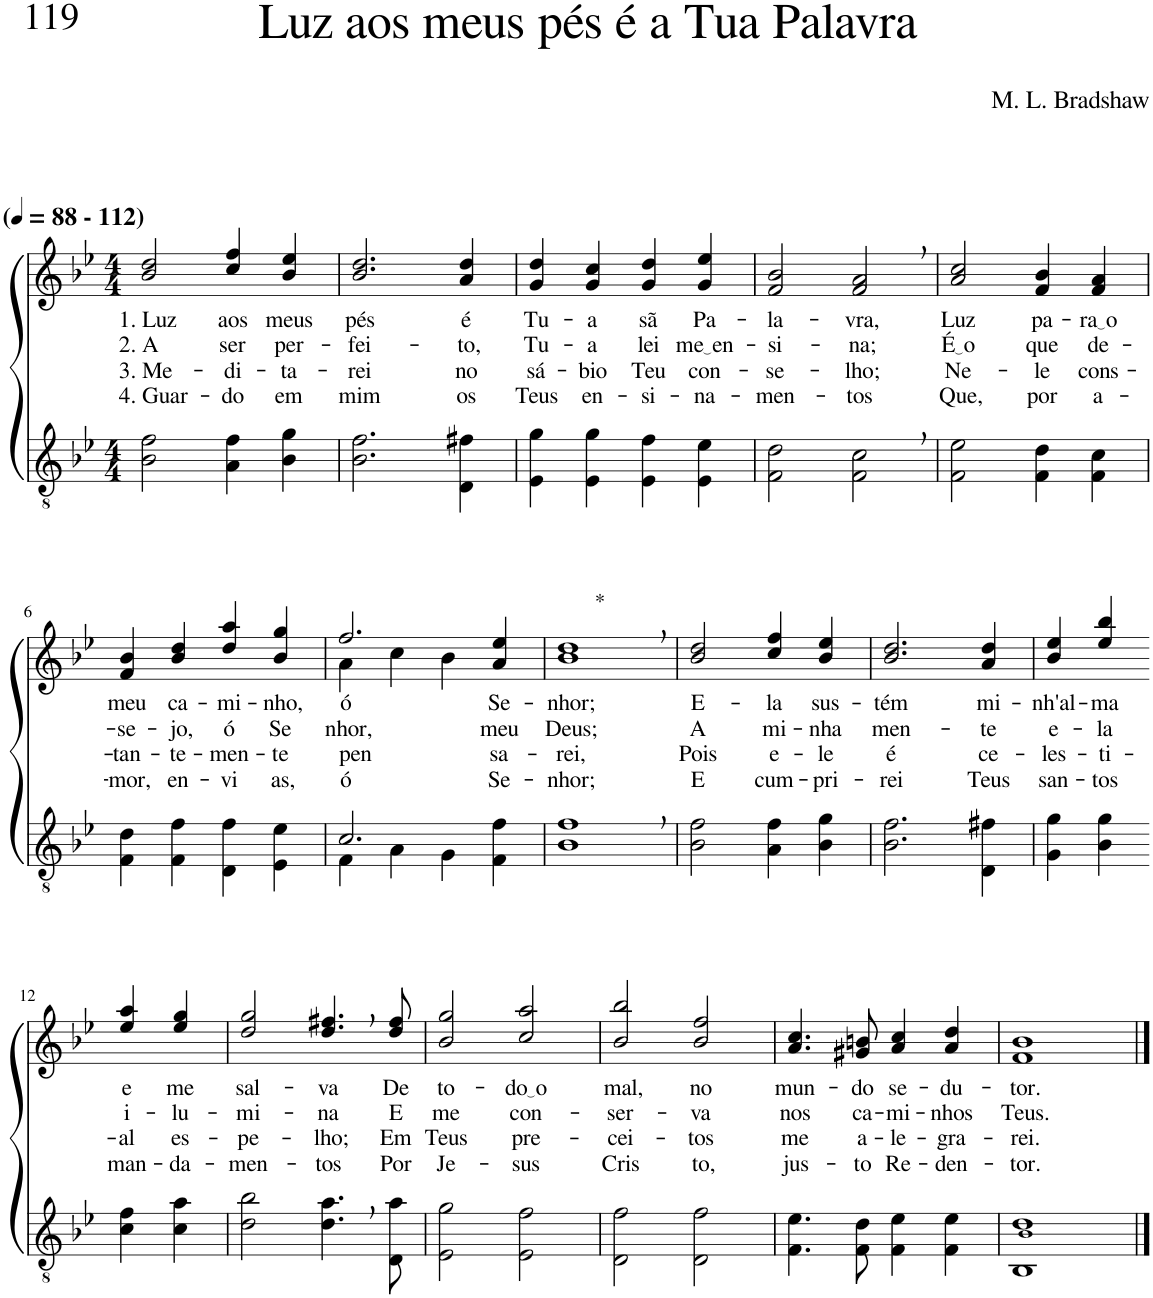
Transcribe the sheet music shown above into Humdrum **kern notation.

**kern	**kern	**text	**text	**text	**text
*part2	*part1	*part1	*part1	*part1	*part1
*staff2	*staff1	*staff1	*staff1	*staff1	*staff1
*I"Parte III e IV	*I"Parte I e II	*	*	*	*
*clefGv2	*clefG2	*	*	*	*
*Trd4c7	*Trd4c7	*	*	*	*
*k[b-e-]	*k[b-e-]	*	*	*	*
*M4/4	*M4/4	*	*	*	*
*MM88	*MM88	*	*	*	*
=1	=1	=1	=1	=1	=1
!	!LO:TX:a:B:t=(	!	!	!	!
!	!LO:TX:a:B:t=- 112)	!	!	!	!
!	!	!LO:LY:b	!LO:LY:b	!LO:LY:b	!LO:LY:b
2B-\ 2f\	2b-/ 2dd/	1. Luz	2. A	3. Me-	4. Guar-
!	!	!LO:LY:b	!LO:LY:b	!LO:LY:b	!LO:LY:b
4A\ 4f\	4cc/ 4ff/	aos	ser	-di-	-do
!	!	!LO:LY:b	!LO:LY:b	!LO:LY:b	!LO:LY:b
4B-\ 4g\	4b-/ 4ee-/	meus	per-	-ta-	em
=2	=2	=2	=2	=2	=2
!	!	!LO:LY:b	!LO:LY:b	!LO:LY:b	!LO:LY:b
2.B-\ 2.f\	2.b-/ 2.dd/	pés	-fei-	-rei	mim
!	!	!LO:LY:b	!LO:LY:b	!LO:LY:b	!LO:LY:b
4D\ 4f#X\	4a/ 4dd/	é	-to,	no	os
=3	=3	=3	=3	=3	=3
!	!	!LO:LY:b	!LO:LY:b	!LO:LY:b	!LO:LY:b
4E-\ 4g\	4g/ 4dd/	Tu-	Tu-	sá-	Teus
!	!	!LO:LY:b	!LO:LY:b	!LO:LY:b	!LO:LY:b
4E-\ 4g\	4g/ 4cc/	-a	-a	-bio	en-
!	!	!LO:LY:b	!LO:LY:b	!LO:LY:b	!LO:LY:b
4E-\ 4f\	4g/ 4dd/	sã	lei	Teu	-si-
!	!	!LO:LY:b	!LO:LY:b	!LO:LY:b	!LO:LY:b
4E-\ 4e-\	4g/ 4ee-/	Pa-	me en	con-	-na-
=4	=4	=4	=4	=4	=4
!	!	!LO:LY:b	!LO:LY:b	!LO:LY:b	!LO:LY:b
2F\ 2d\	2f/ 2b-/	-la-	-si-	-se-	-men-
!	!	!LO:LY:b	!LO:LY:b	!LO:LY:b	!LO:LY:b
2F\, 2c\,	2f/, 2a/,	-vra,	-na;	-lho;	-tos
=5	=5	=5	=5	=5	=5
!	!	!LO:LY:b	!LO:LY:b	!LO:LY:b	!LO:LY:b
2F\ 2e-\	2a/ 2cc/	Luz	É o	Ne-	Que,
!	!	!LO:LY:b	!LO:LY:b	!LO:LY:b	!LO:LY:b
4F\ 4d\	4f/ 4b-/	pa-	que	-le	por
!	!	!LO:LY:b	!LO:LY:b	!LO:LY:b	!LO:LY:b
4F\ 4c\	4f/ 4a/	ra o	de-	cons-	a-
!!LO:LB:g=z
=6	=6	=6	=6	=6	=6
!	!	!LO:LY:b	!LO:LY:b	!LO:LY:b	!LO:LY:b
4F\ 4d\	4f/ 4b-/	meu	-se-	-tan-	-mor,
!	!	!LO:LY:b	!LO:LY:b	!LO:LY:b	!LO:LY:b
4F\ 4f\	4b-/ 4dd/	ca-	-jo,	-te-	en-
!	!	!LO:LY:b	!LO:LY:b	!LO:LY:b	!LO:LY:b
4D\ 4f\	4dd/ 4aa/	-mi-	ó	-men-	-vi
!	!	!LO:LY:b	!LO:LY:b	!LO:LY:b	!LO:LY:b
4E-\ 4e-\	4b-/ 4gg/	-nho,	Se-	-te	as,
=7	=7	=7	=7	=7	=7
*^	*^	*	*	*	*
!	!	!	!	!LO:LY:b	!LO:LY:b	!LO:LY:b	!LO:LY:b
2.c/	4F\	2.ff/	4a\	ó	-nhor,	pen-	ó
.	4A\	.	4cc\	.	.	.	.
.	4G\	.	4b-\	.	.	.	.
!	!	!	!	!LO:LY:b	!LO:LY:b	!LO:LY:b	!LO:LY:b
4ryy	4F\ 4f\	4a/ 4ee-/	4ryy	Se-	meu	-sa-	Se-
=8	=8	=8	=8	=8	=8	=8	=8
!	!	!LO:TX:a:t=*	!	!	!	!	!
!	!	!	!	!LO:LY:b	!LO:LY:b	!LO:LY:b	!LO:LY:b
*v	*v	*	*	*	*	*	*
*	*v	*v	*	*	*	*
1B-, 1f,	1b-, 1dd,	-nhor;	Deus;	-rei,	-nhor;
=9	=9	=9	=9	=9	=9
!	!	!LO:LY:b	!LO:LY:b	!LO:LY:b	!LO:LY:b
2B-\ 2f\	2b-/ 2dd/	E-	A	Pois	E
!	!	!LO:LY:b	!LO:LY:b	!LO:LY:b	!LO:LY:b
4A\ 4f\	4cc/ 4ff/	-la	mi-	e-	cum-
!	!	!LO:LY:b	!LO:LY:b	!LO:LY:b	!LO:LY:b
4B-\ 4g\	4b-/ 4ee-/	sus-	-nha	-le	-pri-
=10	=10	=10	=10	=10	=10
!	!	!LO:LY:b	!LO:LY:b	!LO:LY:b	!LO:LY:b
2.B-\ 2.f\	2.b-/ 2.dd/	-tém	men-	é	-rei
!	!	!LO:LY:b	!LO:LY:b	!LO:LY:b	!LO:LY:b
4D\ 4f#X\	4a/ 4dd/	mi-	-te	ce-	Teus
=11	=11	=11	=11	=11	=11
!	!	!LO:LY:b	!LO:LY:b	!LO:LY:b	!LO:LY:b
4G\ 4g\	4b-/ 4ee-/	-nh'al-	e-	-les-	san-
!	!	!LO:LY:b	!LO:LY:b	!LO:LY:b	!LO:LY:b
4B-\ 4g\	4ee-/ 4bb-/	-ma	-la	-ti-	-tos
!!LO:LB:g=z
=12-	=12-	=12-	=12-	=12-	=12-
!	!	!LO:LY:b	!LO:LY:b	!LO:LY:b	!LO:LY:b
4c\ 4f\	4ee-/ 4aa/	e	i-	-al	man-
!	!	!LO:LY:b	!LO:LY:b	!LO:LY:b	!LO:LY:b
4c\ 4a\	4ee-/ 4gg/	me	-lu-	es-	-da-
=13	=13	=13	=13	=13	=13
!	!	!LO:LY:b	!LO:LY:b	!LO:LY:b	!LO:LY:b
2d\ 2b-\	2dd/ 2gg/	sal-	-mi-	-pe-	-men-
!	!	!LO:LY:b	!LO:LY:b	!LO:LY:b	!LO:LY:b
4.d\, 4.a\,	4.dd/, 4.ff#X/,	-va	-na	-lho;	-tos
!	!	!LO:LY:b	!LO:LY:b	!LO:LY:b	!LO:LY:b
8D\ 8a\	8dd/ 8ff#/	De	E	Em	Por
=14	=14	=14	=14	=14	=14
!	!	!LO:LY:b	!LO:LY:b	!LO:LY:b	!LO:LY:b
2E-\ 2g\	2b-/ 2gg/	to-	me	Teus	Je-
!	!	!LO:LY:b	!LO:LY:b	!LO:LY:b	!LO:LY:b
2E-\ 2f\	2cc/ 2aa/	do o	con-	pre-	-sus
=15	=15	=15	=15	=15	=15
!	!	!LO:LY:b	!LO:LY:b	!LO:LY:b	!LO:LY:b
2D\ 2f\	2b-/ 2bb-/	mal,	-ser-	-cei-	Cris
!	!	!LO:LY:b	!LO:LY:b	!LO:LY:b	!LO:LY:b
2D\ 2f\	2b-/ 2ff/	no	-va	-tos	to,
=16	=16	=16	=16	=16	=16
!	!	!LO:LY:b	!LO:LY:b	!LO:LY:b	!LO:LY:b
4.F\ 4.e-\	4.a/ 4.cc/	mun-	nos	me	jus-
!	!	!LO:LY:b	!LO:LY:b	!LO:LY:b	!LO:LY:b
8F\ 8d\	8g#X/ 8bn/	-do	ca-	a-	-to
!	!	!LO:LY:b	!LO:LY:b	!LO:LY:b	!LO:LY:b
4F\ 4e-\	4a/ 4cc/	se-	-mi-	-le-	Re-
!	!	!LO:LY:b	!LO:LY:b	!LO:LY:b	!LO:LY:b
4F\ 4e-\	4a/ 4dd/	-du-	-nhos	-gra-	-den-
=17	=17	=17	=17	=17	=17
!	!	!LO:LY:b	!LO:LY:b	!LO:LY:b	!LO:LY:b
1BB- 1B-! 1d	1f 1b-	-tor.	Teus.	-rei.	-tor.
==	==	==	==	==	==
*-	*-	*-	*-	*-	*-
